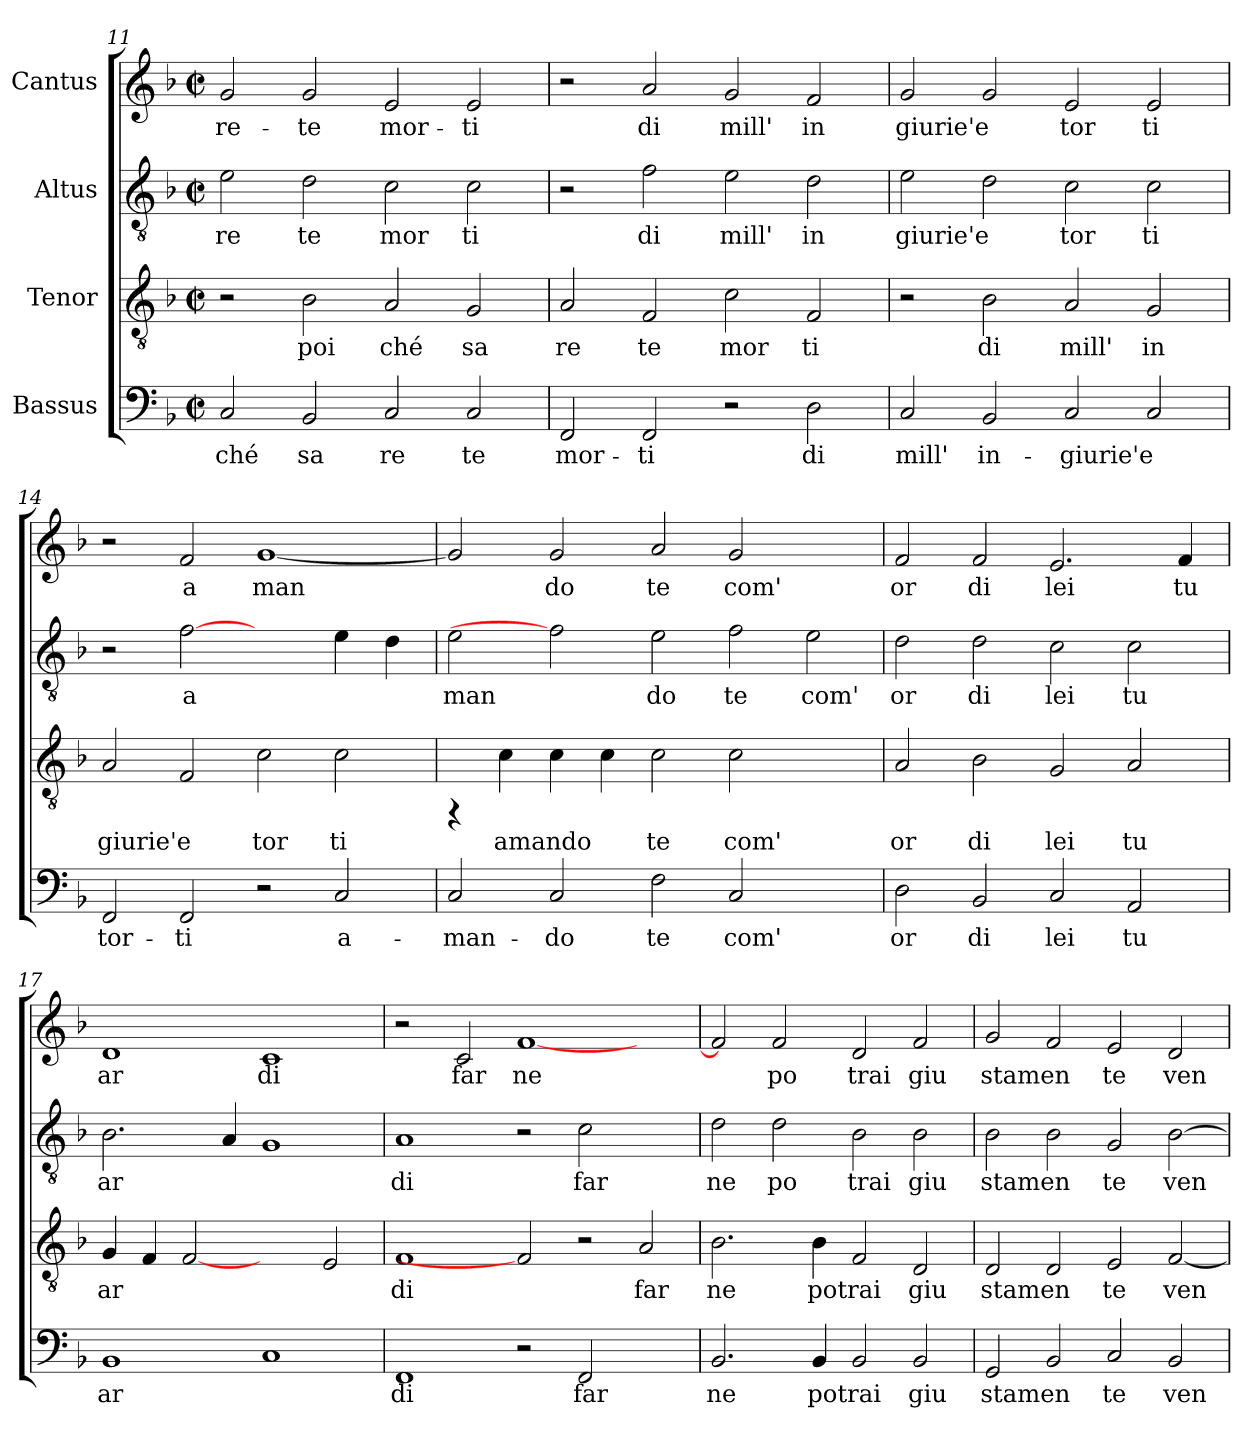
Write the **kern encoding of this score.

**kern	**text	**kern	**text	**kern	**text	**kern	**text
*part4	*part4	*part3	*part3	*part2	*part2	*part1	*part1
*staff4	*staff4	*staff3	*staff3	*staff2	*staff2	*staff1	*staff1
*I"Bassus	*	*I"Tenor	*	*I"Altus	*	*I"Cantus	*
*clefF4	*	*clefGv2	*	*clefGv2	*	*clefG2	*
*k[b-]	*	*k[b-]	*	*k[b-]	*	*k[b-]	*
*F:	*	*F:	*	*F:	*	*F:	*
*M2/2	*	*M2/2	*	*M2/2	*	*M2/2	*
*met(c|)	*	*met(c|)	*	*met(c|)	*	*met(c|)	*
=11	=11	=11	=11	=11	=11	=11	=11
!	!LO:LY:b:cj	!	!	!	!LO:LY:b:cj	!	!LO:LY:b:cj
2C/	ché	2r	.	2e\	re	2g/	-re-
!	!LO:LY:b:cj	!	!LO:LY:b:cj	!	!LO:LY:b:cj	!	!LO:LY:b:cj
2BB-/	sa	2B-\	poi	2d\	te	2g/	-te
!	!LO:LY:b:cj	!	!LO:LY:b:cj	!	!LO:LY:b:cj	!	!LO:LY:b:cj
2C/	re	2A/	ché	2c\	mor	2e/	mor-
!	!LO:LY:b:cj	!	!LO:LY:b:cj	!	!LO:LY:b:cj	!	!LO:LY:b:cj
2C/	te	2G/	sa	2c\	ti	2e/	-ti
!!LO:PB:g=z
=12	=12	=12	=12	=12	=12	=12	=12
!	!LO:LY:b:cj	!	!LO:LY:b:cj	!	!	!	!
2FF/	mor-	2A/	re	2r	.	2r	.
!	!LO:LY:b:cj	!	!LO:LY:b:cj	!	!LO:LY:b:cj	!	!LO:LY:b:cj
2FF/	-ti	2F/	te	2f\	di	2a/	di
!	!	!	!LO:LY:b:cj	!	!LO:LY:b:cj	!	!LO:LY:b:cj
2r	.	2c\	mor	2e\	mill'	2g/	mill'
!	!LO:LY:b:cj	!	!LO:LY:b:cj	!	!LO:LY:b:cj	!	!LO:LY:b:cj
2D\	di	2F/	ti	2d\	in	2f/	in
=13	=13	=13	=13	=13	=13	=13	=13
!	!LO:LY:b:cj	!	!	!	!LO:LY:b:cj	!	!LO:LY:b:cj
2C/	mill'	2r	.	2e\	giurie'e	2g/	giurie'e
!	!LO:LY:b:cj	!	!LO:LY:b:cj	!	!LO:LY:b:cj	!	!LO:LY:b:cj
2BB-/	in-	2B-\	di	2d\	.	2g/	.
!	!LO:LY:b:cj	!	!LO:LY:b:cj	!	!LO:LY:b:cj	!	!LO:LY:b:cj
2C/	-giurie'e	2A/	mill'	2c\	tor	2e/	tor
!	!LO:LY:b:cj	!	!LO:LY:b:cj	!	!LO:LY:b:cj	!	!LO:LY:b:cj
2C/	.	2G/	in	2c\	ti	2e/	ti
=14	=14	=14	=14	=14	=14	=14	=14
!	!LO:LY:b:cj	!	!LO:LY:b:cj	!	!	!	!
2FF/	tor-	2A/	giurie'e	2r	.	2r	.
!	!LO:LY:b:cj	!	!LO:LY:b:cj	!	!LO:LY:b:cj	!	!LO:LY:b:cj
2FF/	-ti	2F/	.	[2f	a	2f/	a
!	!	!	!LO:LY:b:cj	!	!	!	!LO:LY:b:cj
2r	.	2c\	tor	2ryy	.	[<1g	man
!	!LO:LY:b:cj	!	!LO:LY:b:cj	!	!LO:LY:b:cj	!	!
2C/	a-	2c\	ti	4e\	.	.	.
!	!	!	!	!	!LO:LY:b:cj	!	!
.	.	.	.	4d\	.	.	.
=15	=15	=15	=15	=15	=15	=15	=15
!	!LO:LY:b:cj	!	!	!	!LO:LY:b:cj	!	!LO:LY:b:cj
2C/	-man-	4rFF	.	2e\	man	2g/]	.
!	!	!	!LO:LY:b:cj	!	!	!	!
.	.	4c\	amando	.	.	.	.
!	!LO:LY:b:cj	!	!LO:LY:b:cj	!	!	!	!LO:LY:b:cj
2C/	-do	4c\	.	2f]	.	2g/	do
!	!	!	!LO:LY:b:cj	!	!	!	!
.	.	4c\	.	.	.	.	.
!	!LO:LY:b:cj	!	!LO:LY:b:cj	!	!LO:LY:b:cj	!	!LO:LY:b:cj
2F\	te	2c\	te	2e\	do	2a/	te
!	!LO:LY:b:cj	!	!LO:LY:b:cj	!	!LO:LY:b:cj	!	!LO:LY:b:cj
2C/	com'	2c\	com'	2f\	te	2g/	com'
!	!	!	!	!	!LO:LY:b:cj	!	!
2ryy	.	2ryy	.	2e\	com'	2ryy	.
=16	=16	=16	=16	=16	=16	=16	=16
!	!LO:LY:b:cj	!	!LO:LY:b:cj	!	!LO:LY:b:cj	!	!LO:LY:b:cj
2D\	or	2A/	or	2d\	or	2f/	or
!	!LO:LY:b:cj	!	!LO:LY:b:cj	!	!LO:LY:b:cj	!	!LO:LY:b:cj
2BB-/	di	2B-\	di	2d\	di	2f/	di
!	!LO:LY:b:cj	!	!LO:LY:b:cj	!	!LO:LY:b:cj	!	!LO:LY:b:cj
2C/	lei	2G/	lei	2c\	lei	2.e/	lei
!	!LO:LY:b:cj	!	!LO:LY:b:cj	!	!LO:LY:b:cj	!	!
2AA/	tu	2A/	tu	2c\	tu	.	.
!	!	!	!	!	!	!	!LO:LY:b:cj
.	.	.	.	.	.	4f/	tu
=17	=17	=17	=17	=17	=17	=17	=17
!	!LO:LY:b:cj	!	!LO:LY:b:cj	!	!LO:LY:b:cj	!	!LO:LY:b:cj
1BB-	ar-	4G/	ar	2.B-\	ar	1d	ar
!	!	!	!LO:LY:b:cj	!	!	!	!
.	.	4F/	.	.	.	.	.
!	!	!	!LO:LY:b:cj	!	!	!	!
.	.	[2F	.	.	.	.	.
!	!	!	!	!	!LO:LY:b:cj	!	!
.	.	.	.	4A/	.	.	.
!	!LO:LY:b:cj	!	!	!	!LO:LY:b:cj	!	!LO:LY:b:cj
1C	--	2ryy	.	1G	.	1c	di
!	!	!	!LO:LY:b:cj	!	!	!	!
.	.	2E/	.	.	.	.	.
!!LO:PB:g=z
=18	=18	=18	=18	=18	=18	=18	=18
!	!LO:LY:b:cj	!	!LO:LY:b:cj	!	!LO:LY:b:cj	!	!
1FF	-di	1F	di	1A	di	2r	.
!	!	!	!	!	!	!	!LO:LY:b:cj
.	.	.	.	.	.	2c/	far
!	!	!	!	!	!	!	!LO:LY:b:cj
2r	.	2F]	.	2r	.	[<1f	ne
!	!LO:LY:b:cj	!	!	!	!LO:LY:b:cj	!	!
2FF/	far	2r	.	2c\	far	.	.
!	!	!	!LO:LY:b:cj	!	!	!	!
2ryy	.	2A/	far	2ryy	.	2ryy	.
=19	=19	=19	=19	=19	=19	=19	=19
!	!LO:LY:b:cj	!	!LO:LY:b:cj	!	!LO:LY:b:cj	!	!LO:LY:b:cj
2.BB-/	ne	2.B-\	ne	2d\	ne	2f/]	.
!	!	!	!	!	!LO:LY:b:cj	!	!LO:LY:b:cj
.	.	.	.	2d\	po	2f/	po
!	!LO:LY:b:cj	!	!LO:LY:b:cj	!	!	!	!
4BB-/	potrai	4B-\	potrai	.	.	.	.
!	!LO:LY:b:cj	!	!LO:LY:b:cj	!	!LO:LY:b:cj	!	!LO:LY:b:cj
2BB-/	.	2F/	.	2B-\	trai	2d/	trai
!	!LO:LY:b:cj	!	!LO:LY:b:cj	!	!LO:LY:b:cj	!	!LO:LY:b:cj
2BB-/	giu	2D/	giu	2B-\	giu	2f/	giu
=20	=20	=20	=20	=20	=20	=20	=20
!	!LO:LY:b:cj	!	!LO:LY:b:cj	!	!LO:LY:b:cj	!	!LO:LY:b:cj
2GG/	stamen	2D/	stamen	2B-\	stamen	2g/	stamen
!	!LO:LY:b:cj	!	!LO:LY:b:cj	!	!LO:LY:b:cj	!	!LO:LY:b:cj
2BB-/	.	2D/	.	2B-\	.	2f/	.
!	!LO:LY:b:cj	!	!LO:LY:b:cj	!	!LO:LY:b:cj	!	!LO:LY:b:cj
2C/	te	2E/	te	2G/	te	2e/	te
!	!LO:LY:b:cj	!	!LO:LY:b:cj	!	!LO:LY:b:cj	!	!LO:LY:b:cj
2BB-/	ven	[<2F/	ven	[>2B-\	ven	2d/	ven
=	=	=	=	=	=	=	=
*-	*-	*-	*-	*-	*-	*-	*-
